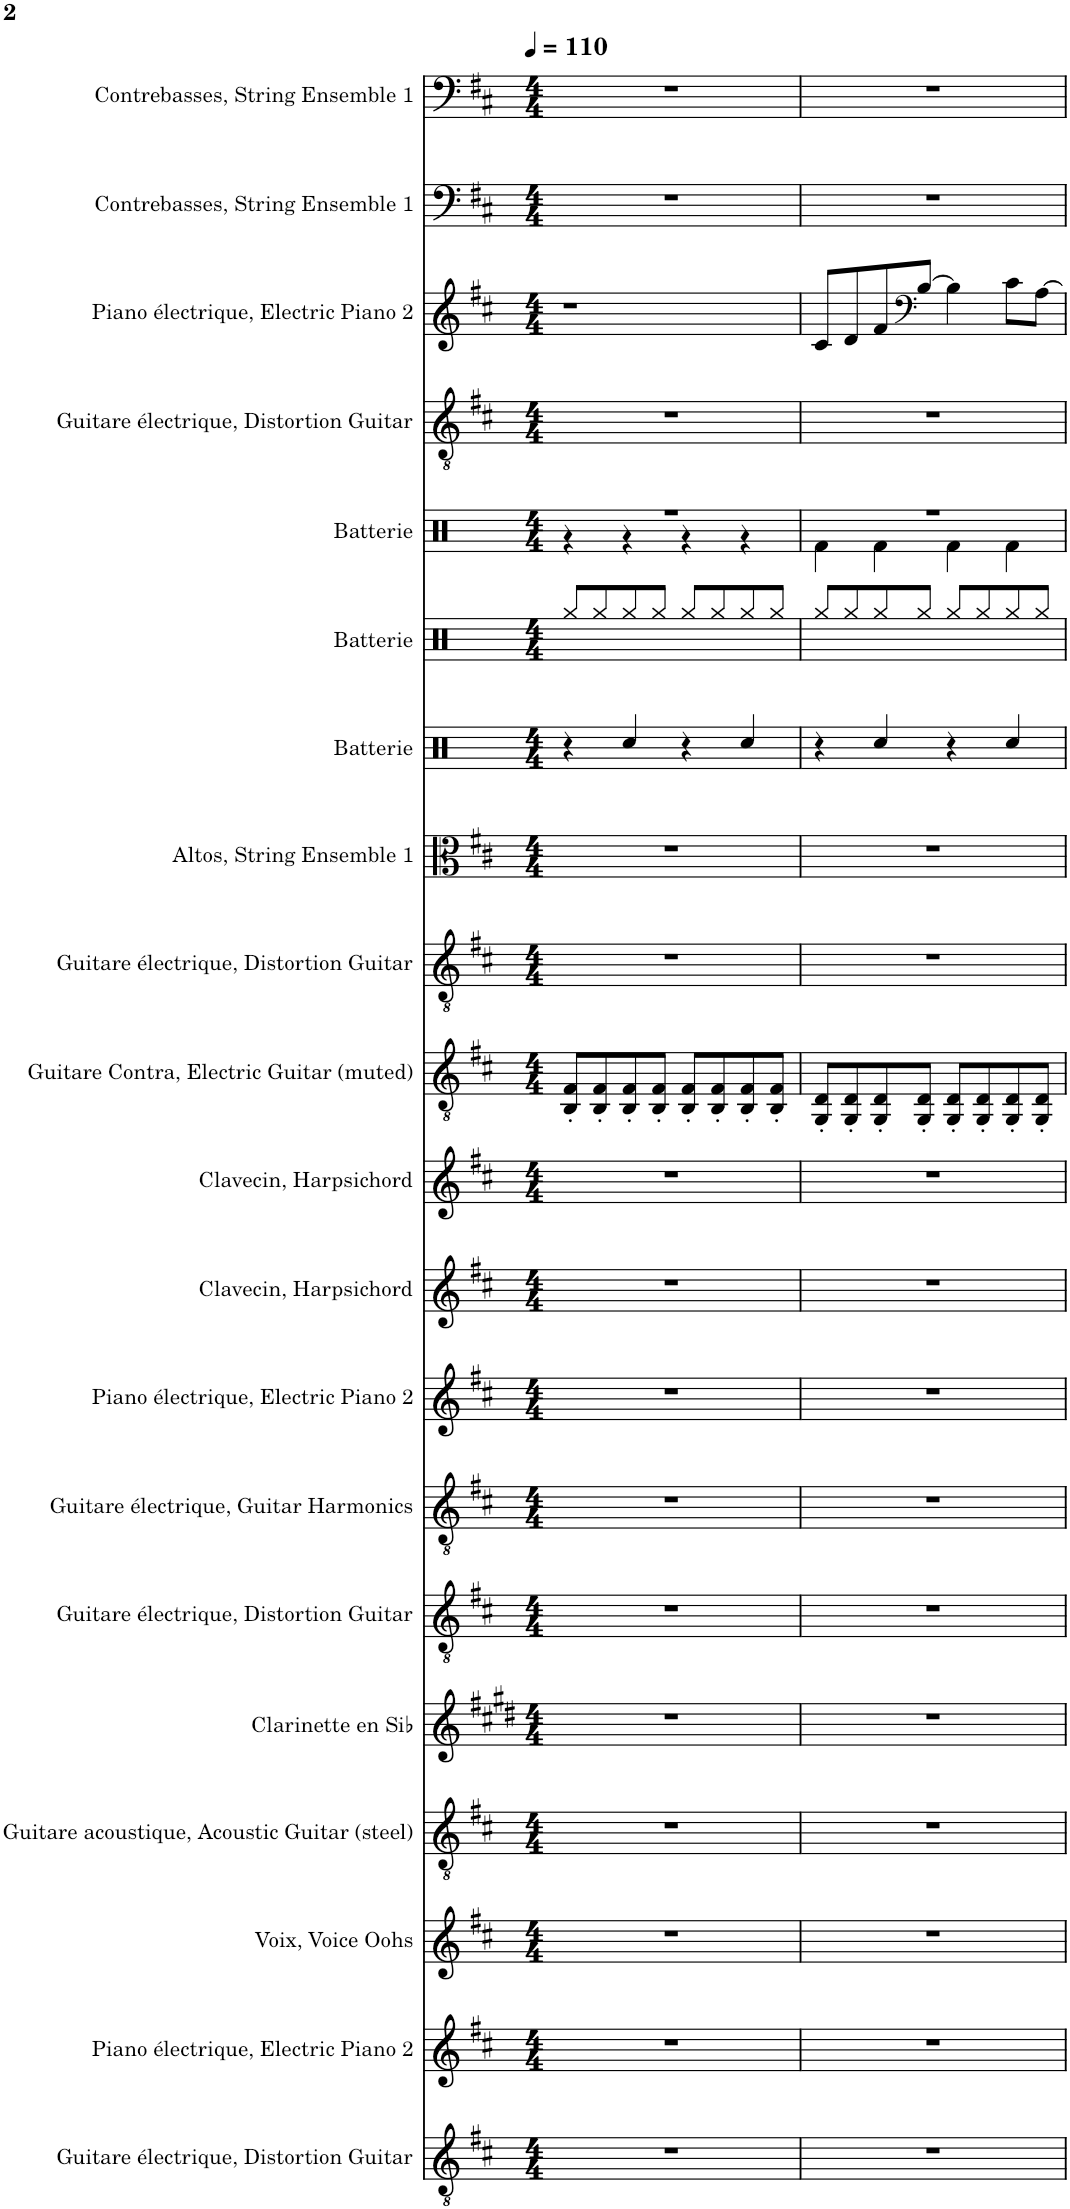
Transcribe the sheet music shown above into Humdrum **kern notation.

**kern	**kern	**kern	**kern	**kern	**kern	**kern	**kern	**kern	**kern	**kern	**kern	**kern	**kern	**kern	**kern	**kern	**kern	**kern	**kern
*part20	*part19	*part18	*part17	*part16	*part15	*part14	*part13	*part12	*part11	*part10	*part9	*part8	*part7	*part6	*part5	*part4	*part3	*part2	*part1
*staff20	*staff19	*staff18	*staff17	*staff16	*staff15	*staff14	*staff13	*staff12	*staff11	*staff10	*staff9	*staff8	*staff7	*staff6	*staff5	*staff4	*staff3	*staff2	*staff1
*I"Guitare électrique, Distortion Guitar	*I"Piano électrique, Electric Piano 2	*I"Voix, Voice Oohs	*I"Guitare acoustique, Acoustic Guitar (steel)	*I"Clarinette en Sib	*I"Guitare électrique, Distortion Guitar	*I"Guitare électrique, Guitar Harmonics	*I"Piano électrique, Electric Piano 2	*I"Clavecin, Harpsichord	*I"Clavecin, Harpsichord	*I"Guitare Contra, Electric Guitar (muted)	*I"Guitare électrique, Distortion Guitar	*I"Altos, String Ensemble 1	*I"Batterie	*I"Batterie	*I"Batterie	*I"Guitare électrique, Distortion Guitar	*I"Piano électrique, Electric Piano 2	*I"Contrebasses, String Ensemble 1	*I"Contrebasses, String Ensemble 1
*I'Guit. El.	*I'Pia. él.	*I'Vx.	*I'Guit.	*I'Clar. Sib	*I'Guit. El.	*I'Guit. El.	*I'Pia. él.	*I'Cla.	*I'Cla.	*	*I'Guit. El.	*I'Alt.	*I'Bat.	*I'Bat.	*I'Bat.	*I'Guit. El.	*I'Pia. él.	*I'Cbs.	*I'Cbs.
*clefGv2	*clefG2	*clefG2	*clefGv2	*clefG2	*clefGv2	*clefGv2	*clefG2	*clefG2	*clefG2	*clefGv2	*clefGv2	*clefC3	*clefX	*clefX	*clefX	*clefGv2	*clefG2	*clefF4	*clefF4
*	*	*	*	*Trd1c2	*	*	*	*	*	*	*	*	*	*	*	*	*	*Trd7c12	*Trd7c12
*k[f#c#]	*k[f#c#]	*k[f#c#]	*k[f#c#]	*k[f#c#g#d#]	*k[f#c#]	*k[f#c#]	*k[f#c#]	*k[f#c#]	*k[f#c#]	*k[f#c#]	*k[f#c#]	*k[f#c#]	*k[f#c#]	*k[f#c#]	*k[f#c#]	*k[f#c#]	*k[f#c#]	*k[f#c#]	*k[f#c#]
*M4/4	*M4/4	*M4/4	*M4/4	*M4/4	*M4/4	*M4/4	*M4/4	*M4/4	*M4/4	*M4/4	*M4/4	*M4/4	*M4/4	*M4/4	*M4/4	*M4/4	*M4/4	*M4/4	*M4/4
*MM110	*MM110	*MM110	*MM110	*MM110	*MM110	*MM110	*MM110	*MM110	*MM110	*MM110	*MM110	*MM110	*MM110	*MM110	*MM110	*MM110	*MM110	*MM110	*MM110
=1	=1	=1	=1	=1	=1	=1	=1	=1	=1	=1	=1	=1	=1	=1	=1	=1	=1	=1	=1
*	*	*	*	*	*	*	*	*	*	*	*	*	*	*	*^	*	*	*	*
1r	1r	1r	1r	1r	1r	1r	1r	1r	1r	8BB/' 8F#/'L	1r	1r	4r	8Rgg/L	1r	4r	1r	1r	1r	1r
.	.	.	.	.	.	.	.	.	.	8BB/' 8F#/'	.	.	.	8Rgg/	.	.	.	.	.	.
.	.	.	.	.	.	.	.	.	.	8BB/' 8F#/'	.	.	4Rcc/	8Rgg/	.	4r	.	.	.	.
.	.	.	.	.	.	.	.	.	.	8BB/' 8F#/'J	.	.	.	8Rgg/J	.	.	.	.	.	.
.	.	.	.	.	.	.	.	.	.	8BB/' 8F#/'L	.	.	4r	8Rgg/L	.	4r	.	.	.	.
.	.	.	.	.	.	.	.	.	.	8BB/' 8F#/'	.	.	.	8Rgg/	.	.	.	.	.	.
.	.	.	.	.	.	.	.	.	.	8BB/' 8F#/'	.	.	4Rcc/	8Rgg/	.	4r	.	.	.	.
.	.	.	.	.	.	.	.	.	.	8BB/' 8F#/'J	.	.	.	8Rgg/J	.	.	.	.	.	.
=2	=2	=2	=2	=2	=2	=2	=2	=2	=2	=2	=2	=2	=2	=2	=2	=2	=2	=2	=2	=2
1r	1r	1r	1r	1r	1r	1r	1r	1r	1r	8GG/' 8D/'L	1r	1r	4r	8Rgg/L	1r	4Rf\	1r	8c#/L	1r	1r
.	.	.	.	.	.	.	.	.	.	8GG/' 8D/'	.	.	.	8Rgg/	.	.	.	8d/	.	.
.	.	.	.	.	.	.	.	.	.	8GG/' 8D/'	.	.	4Rcc/	8Rgg/	.	4Rf\	.	8f#/	.	.
*	*	*	*	*	*	*	*	*	*	*	*	*	*	*	*	*	*	*clefF4	*	*
.	.	.	.	.	.	.	.	.	.	8GG/' 8D/'J	.	.	.	8Rgg/J	.	.	.	[8B/J	.	.
.	.	.	.	.	.	.	.	.	.	8GG/' 8D/'L	.	.	4r	8Rgg/L	.	4Rf\	.	4B\]	.	.
.	.	.	.	.	.	.	.	.	.	8GG/' 8D/'	.	.	.	8Rgg/	.	.	.	.	.	.
.	.	.	.	.	.	.	.	.	.	8GG/' 8D/'	.	.	4Rcc/	8Rgg/	.	4Rf\	.	8c#\L	.	.
.	.	.	.	.	.	.	.	.	.	8GG/' 8D/'J	.	.	.	8Rgg/J	.	.	.	[8A\J	.	.
*	*	*	*	*	*	*	*	*	*	*	*	*	*	*	*v	*v	*	*	*	*
=	=	=	=	=	=	=	=	=	=	=	=	=	=	=	=	=	=	=	=
*-	*-	*-	*-	*-	*-	*-	*-	*-	*-	*-	*-	*-	*-	*-	*-	*-	*-	*-	*-
